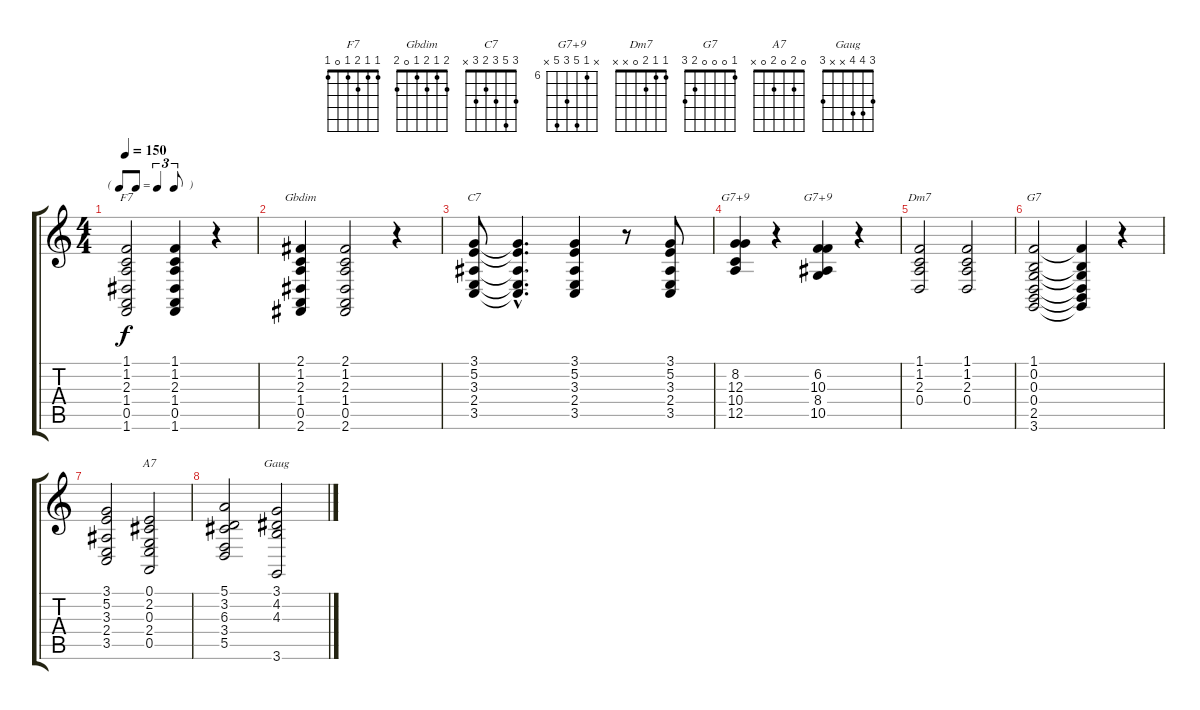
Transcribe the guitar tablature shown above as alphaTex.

\track "" {instrument percussiveorgan}
\staff {score tabs}
\tuning (E4 B3 G3 D3 A2 E2) {hide}
\chord ("F7" 1 1 2 1 0 1)
\chord ("Gbdim" 2 1 2 1 0 2)
\chord ("C7" 3 5 3 2 3 x)
\chord ("G7+9" x 8 12 10 12 x) {firstfret 8}
\chord ("G7+9" x 6 10 8 10 x) {firstfret 6}
\chord ("Dm7" 1 1 2 0 x x)
\chord ("G7" 1 0 0 0 2 3)
\chord ("A7" 0 2 0 2 0 x)
\chord ("Gaug" 3 4 4 x x 3)
\ts (4 4)
\tf triplet8th
\tempo 150
\clef g2
\ks c
(1.1 1.2 2.3 1.4 0.5 1.6).2{ch "F7" dy f} (1.1 1.2 2.3 1.4 0.5 1.6).4 r.4 |
(2.1 1.2 2.3 1.4 0.5 2.6).4{ch "Gbdim"} (2.1 1.2 2.3 1.4 0.5 2.6).2 r.4 |
(3.1 5.2 3.3 2.4 3.5).8{ch "C7"} (3.1{hac t} 5.2{hac t} 3.3{hac t} 2.4{hac t} 3.5{hac t}).4{d} (3.1 5.2 3.3 2.4 3.5).4 r.8 (3.1 5.2 3.3 2.4 3.5).8 |
(8.2 12.3 10.4 12.5).4{ch "G7+9"} r.4 (6.2 10.3 8.4 10.5).4{ch "G7+9"} r.4 |
(1.1 1.2 2.3 0.4).2{ch "Dm7"} (1.1 1.2 2.3 0.4).2 |
(1.1 0.2 0.3 0.4 2.5 3.6).2{ch "G7"} (1.1{t} 0.2{t} 0.3{t} 0.4{t} 2.5{t} 3.6{t}).4 r.4 |
(3.1 5.2 3.3 2.4 3.5).2 (0.1 2.2 0.3 2.4 0.5).2{ch "A7"} |
(5.1 3.2 6.3 3.4 5.5).2 (3.1 4.2 4.3 3.6).2{ch "Gaug"}
